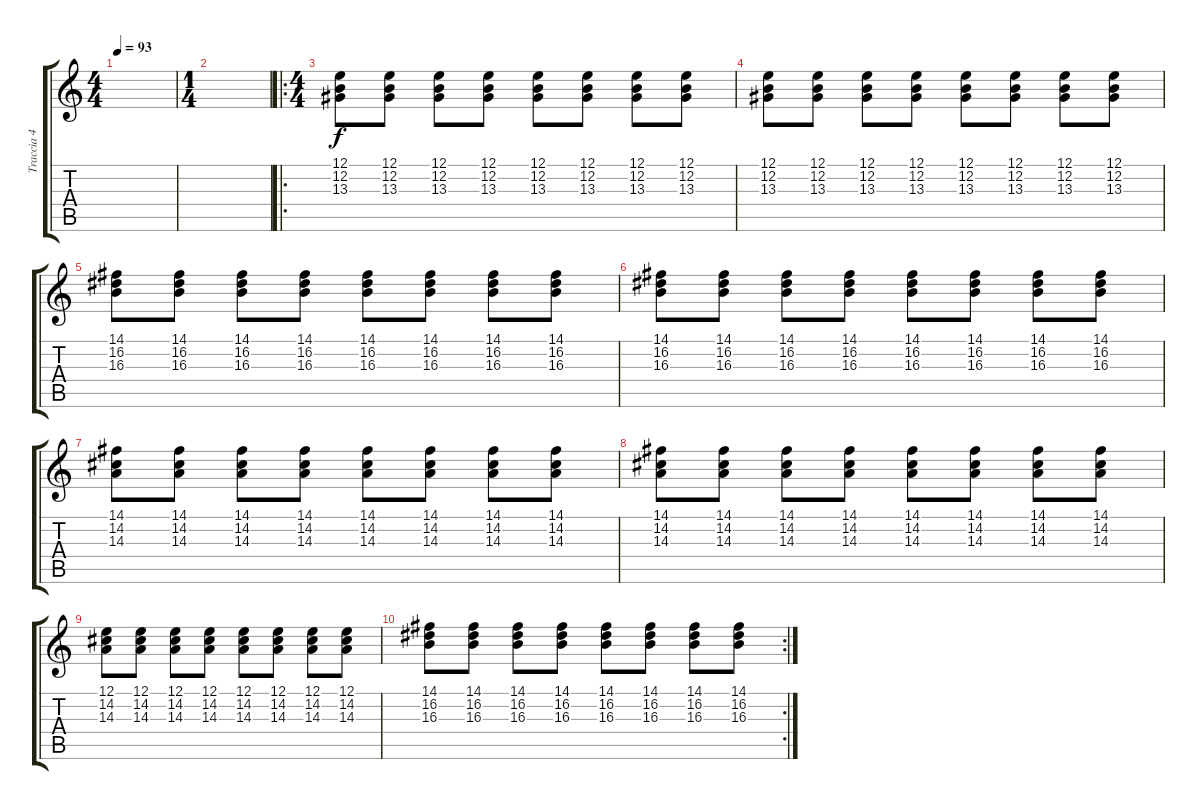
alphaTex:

\track ("Traccia 4" "Traccia 4") {instrument brightacousticpiano}
\staff {score tabs}
\tuning (E4 B3 G3 D3 A2 E2) {hide}
\ts (4 4)
\tempo 93
\clef g2
\ks c
|
\ts (1 4)
|
\ro
\ts (4 4)
(12.1 12.2 13.3).8 (12.1 12.2 13.3).8 (12.1 12.2 13.3).8 (12.1 12.2 13.3).8 (12.1 12.2 13.3).8 (12.1 12.2 13.3).8 (12.1 12.2 13.3).8 (12.1 12.2 13.3).8 |
(12.1 12.2 13.3).8 (12.1 12.2 13.3).8 (12.1 12.2 13.3).8 (12.1 12.2 13.3).8 (12.1 12.2 13.3).8 (12.1 12.2 13.3).8 (12.1 12.2 13.3).8 (12.1 12.2 13.3).8 |
(14.1 16.2 16.3).8 (14.1 16.2 16.3).8 (14.1 16.2 16.3).8 (14.1 16.2 16.3).8 (14.1 16.2 16.3).8 (14.1 16.2 16.3).8 (14.1 16.2 16.3).8 (14.1 16.2 16.3).8 |
(14.1 16.2 16.3).8 (14.1 16.2 16.3).8 (14.1 16.2 16.3).8 (14.1 16.2 16.3).8 (14.1 16.2 16.3).8 (14.1 16.2 16.3).8 (14.1 16.2 16.3).8 (14.1 16.2 16.3).8 |
(14.1 14.2 14.3).8 (14.1 14.2 14.3).8 (14.1 14.2 14.3).8 (14.1 14.2 14.3).8 (14.1 14.2 14.3).8 (14.1 14.2 14.3).8 (14.1 14.2 14.3).8 (14.1 14.2 14.3).8 |
(14.1 14.2 14.3).8 (14.1 14.2 14.3).8 (14.1 14.2 14.3).8 (14.1 14.2 14.3).8 (14.1 14.2 14.3).8 (14.1 14.2 14.3).8 (14.1 14.2 14.3).8 (14.1 14.2 14.3).8 |
(12.1 14.2 14.3).8 (12.1 14.2 14.3).8 (12.1 14.2 14.3).8 (12.1 14.2 14.3).8 (12.1 14.2 14.3).8 (12.1 14.2 14.3).8 (12.1 14.2 14.3).8 (12.1 14.2 14.3).8 |
\rc 2
(14.1 16.2 16.3).8 (14.1 16.2 16.3).8 (14.1 16.2 16.3).8 (14.1 16.2 16.3).8 (14.1 16.2 16.3).8 (14.1 16.2 16.3).8 (14.1 16.2 16.3).8 (14.1 16.2 16.3).8
